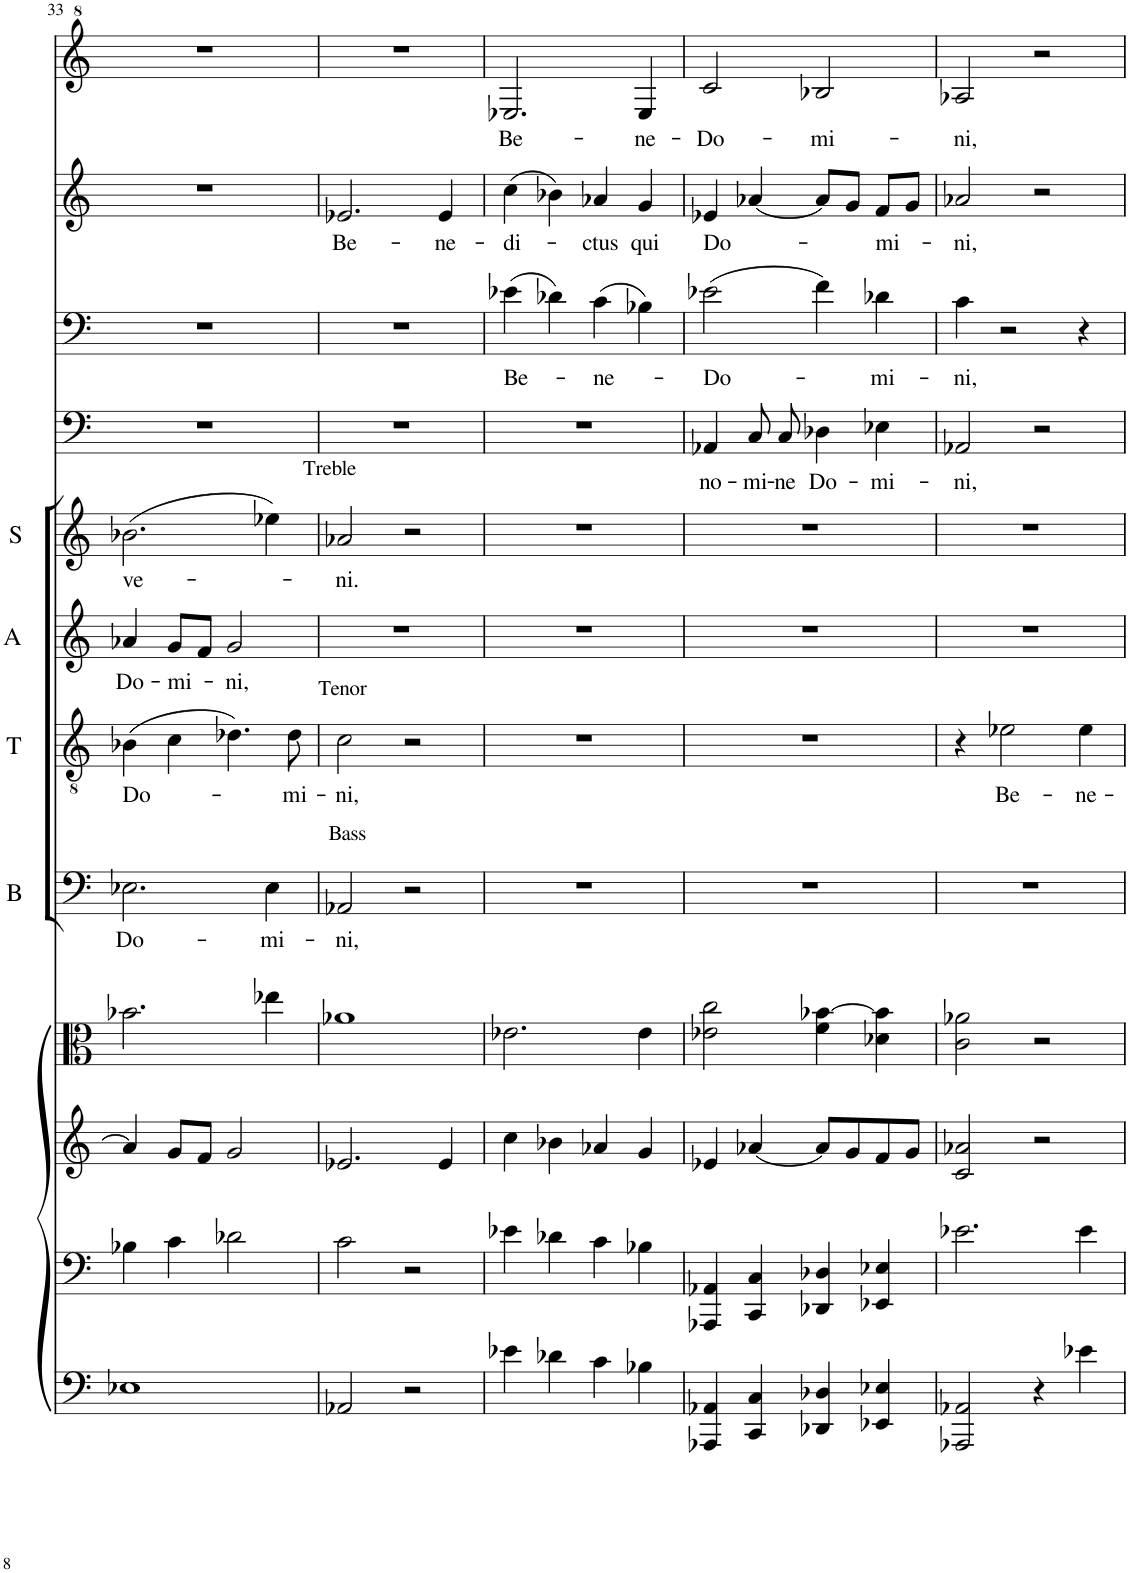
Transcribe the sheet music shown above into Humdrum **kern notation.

**kern	**kern	**kern	**kern	**kern	**text	**kern	**text	**kern	**text	**kern	**text	**kern	**text	**kern	**text	**kern	**text	**kern	**text
*part12	*part11	*part10	*part9	*part8	*part8	*part7	*part7	*part6	*part6	*part5	*part5	*part4	*part4	*part3	*part3	*part2	*part2	*part1	*part1
*staff12	*staff11	*staff10	*staff9	*staff8	*staff8	*staff7	*staff7	*staff6	*staff6	*staff5	*staff5	*staff4	*staff4	*staff3	*staff3	*staff2	*staff2	*staff1	*staff1
*I"Pauke	*I"Kontrabasse	*I"Synthesizer Strings-R2	*I"Bratschen	*I"Bass	*	*I"Tenor	*	*I"Alt	*	*I"Sopran	*	*I"Bass Solo	*	*I"Tenor Solo	*	*I"Alt Solo	*	*I"Sopran Solo	*
*	*	*I'Str	*	*I'B	*	*I'T	*	*I'A	*	*I'S	*	*	*	*	*	*	*	*	*
!!LO:PB:g=z
*clefF4	*clefF4	*clefG2	*clefC3	*clefF4	*	*clefGv2	*	*clefG2	*	*clefG2	*	*clefF4	*	*clefF4	*	*clefG2	*	*clefG^2	*
*	*	*	*	*	*	*ITrd7c12	*	*ITrd1c2	*	*	*	*	*	*	*	*ITrd4c7	*	*ITrd-7c-12	*
*k[]	*k[]	*k[]	*k[]	*k[]	*	*k[]	*	*k[]	*	*k[]	*	*k[]	*	*k[]	*	*k[]	*	*k[]	*
*M2/2	*M2/2	*M2/2	*M2/2	*M2/2	*	*M2/2	*	*M2/2	*	*M2/2	*	*M2/2	*	*M2/2	*	*M2/2	*	*M2/2	*
*met(c|)	*met(c|)	*met(c|)	*met(c|)	*met(c|)	*	*met(c|)	*	*met(c|)	*	*met(c|)	*	*met(c|)	*	*met(c|)	*	*met(c|)	*	*met(c|)	*
=33	=33	=33	=33	=33	=33	=33	=33	=33	=33	=33	=33	=33	=33	=33	=33	=33	=33	=33	=33
!	!	!	!	!	!LO:LY:b	!	!LO:LY:b	!	!LO:LY:b	!	!LO:LY:b	!	!	!	!	!	!	!	!
1E-X	4B-X\	4a-/]	2.b-X\	2.E-X\	Do-	(4B-X\	Do-	4a-X/	Do-	(2.b-X\	ve-	1r	.	1r	.	1r	.	1r	.
!	!	!	!	!	!	!	!	!	!LO:LY:b	!	!	!	!	!	!	!	!	!	!
.	4c\	8g/L	.	.	.	4c\	.	8g/L	-mi-	.	.	.	.	.	.	.	.	.	.
.	.	8f/J	.	.	.	.	.	8f/J	.	.	.	.	.	.	.	.	.	.	.
!	!	!	!	!	!	!	!	!	!LO:LY:b	!	!	!	!	!	!	!	!	!	!
.	2d-X\	2g/	.	.	.	4.d-X\)	.	2g/	-ni,	.	.	.	.	.	.	.	.	.	.
!	!	!	!	!	!LO:LY:b	!	!	!	!	!	!	!	!	!	!	!	!	!	!
.	.	.	4ee-X\	4E-\	-mi-	.	.	.	.	4ee-X\)	.	.	.	.	.	.	.	.	.
!	!	!	!	!	!	!	!LO:LY:b	!	!	!	!	!	!	!	!	!	!	!	!
.	.	.	.	.	.	8d-\	mi-	.	.	.	.	.	.	.	.	.	.	.	.
=34	=34	=34	=34	=34	=34	=34	=34	=34	=34	=34	=34	=34	=34	=34	=34	=34	=34	=34	=34
!	!	!	!	!	!	!	!	!	!	!LO:TX:a:t=Treble	!	!	!	!	!	!	!	!	!
!	!	!	!	!	!	!LO:TX:a:t=Tenor	!	!	!	!	!	!	!	!	!	!	!	!	!
!	!	!	!	!LO:TX:a:t=Bass	!	!	!	!	!	!	!	!	!	!	!	!	!	!	!
!	!	!	!	!	!LO:LY:b	!	!LO:LY:b	!	!	!	!LO:LY:b	!	!	!	!	!	!LO:LY:b	!	!
2AA-X/	2c\	2.e-X/	1a-X	2AA-X/	-ni,	2c\	-ni,	1r	.	2a-X/	ni.	1r	.	1r	.	2.e-X/	Be-	1r	.
2r	2r	.	.	2r	.	2r	.	.	.	2r	.	.	.	.	.	.	.	.	.
!	!	!	!	!	!	!	!	!	!	!	!	!	!	!	!	!	!LO:LY:b	!	!
.	.	4e-/	.	.	.	.	.	.	.	.	.	.	.	.	.	4e-/	-ne-	.	.
=35	=35	=35	=35	=35	=35	=35	=35	=35	=35	=35	=35	=35	=35	=35	=35	=35	=35	=35	=35
!	!	!	!	!	!	!	!	!	!	!	!	!	!	!	!LO:LY:b	!	!LO:LY:b	!	!LO:LY:b
4e-X\	4e-X\	4cc\	2.e-X\	1r	.	1r	.	1r	.	1r	.	1r	.	(4e-X\	Be-	(4cc\	-di-	2.e-X/	Be-
4d-X\	4d-X\	4b-X\	.	.	.	.	.	.	.	.	.	.	.	4d-X\)	.	4b-X\)	.	.	.
!	!	!	!	!	!	!	!	!	!	!	!	!	!	!	!LO:LY:b	!	!LO:LY:b	!	!
4c\	4c\	4a-X/	.	.	.	.	.	.	.	.	.	.	.	(4c\	-ne-	4a-X/	-ctus	.	.
!	!	!	!	!	!	!	!	!	!	!	!	!	!	!	!	!	!LO:LY:b	!	!LO:LY:b
4B-X\	4B-X\	4g/	4e-\	.	.	.	.	.	.	.	.	.	.	4B-X\)	.	4g/	qui	4e-/	-ne-
=36	=36	=36	=36	=36	=36	=36	=36	=36	=36	=36	=36	=36	=36	=36	=36	=36	=36	=36	=36
!	!	!	!	!	!	!	!	!	!	!	!	!	!LO:LY:b	!	!LO:LY:b	!	!LO:LY:b	!	!LO:LY:b
4AAA-X/ 4AA-X/	4AAA-X/ 4AA-X/	4e-X/	2e-X\ 2cc\	1r	.	1r	.	1r	.	1r	.	4AA-X/	no-	(2e-X\	Do-	4e-X/	Do-	2cc/	Do-
!	!	!	!	!	!	!	!	!	!	!	!	!	!LO:LY:b	!	!	!	!	!	!
4CC/ 4C/	4CC/ 4C/	[4a-X/	.	.	.	.	.	.	.	.	.	8C/L	-mi-	.	.	[4a-X/	.	.	.
!	!	!	!	!	!	!	!	!	!	!	!	!	!LO:LY:b	!	!	!	!	!	!
.	.	.	.	.	.	.	.	.	.	.	.	8C/J	-ne	.	.	.	.	.	.
!	!	!	!	!	!	!	!	!	!	!	!	!	!LO:LY:b	!	!	!	!	!	!LO:LY:b
4DD-X/ 4D-X/	4DD-X/ 4D-X/	8a-/L]	4f\ [4b-X\	.	.	.	.	.	.	.	.	4D-X\	Do-	4f\)	.	8a-/L]	.	2b-X/	-mi-
.	.	8g/	.	.	.	.	.	.	.	.	.	.	.	.	.	8g/J	.	.	.
!	!	!	!	!	!	!	!	!	!	!	!	!	!LO:LY:b	!	!LO:LY:b	!	!LO:LY:b	!	!
4EE-X/ 4E-X/	4EE-X/ 4E-X/	8f/	4d-X\ 4b-\]	.	.	.	.	.	.	.	.	4E-X\	-mi-	4d-X\	-mi-	8f/L	-mi-	.	.
.	.	8g/J	.	.	.	.	.	.	.	.	.	.	.	.	.	8g/J	.	.	.
=37	=37	=37	=37	=37	=37	=37	=37	=37	=37	=37	=37	=37	=37	=37	=37	=37	=37	=37	=37
!	!	!	!	!	!	!	!	!	!	!	!	!	!LO:LY:b	!	!LO:LY:b	!	!LO:LY:b	!	!LO:LY:b
2AAA-X/ 2AA-X/	2.e-X\	2c/ 2a-X/	2c\ 2a-X\	1r	.	4r	.	1r	.	1r	.	2AA-X/	-ni,	4c\	-ni,	2a-X/	-ni,	2a-X/	-ni,
!	!	!	!	!	!	!	!LO:LY:b	!	!	!	!	!	!	!	!	!	!	!	!
.	.	.	.	.	.	2e-X\	Be-	.	.	.	.	.	.	2r	.	.	.	.	.
4r	.	2r	2r	.	.	.	.	.	.	.	.	2r	.	.	.	2r	.	2r	.
!	!	!	!	!	!	!	!LO:LY:b	!	!	!	!	!	!	!	!	!	!	!	!
4e-X\	4e-\	.	.	.	.	4e-\	-ne-	.	.	.	.	.	.	4r	.	.	.	.	.
=	=	=	=	=	=	=	=	=	=	=	=	=	=	=	=	=	=	=	=
*-	*-	*-	*-	*-	*-	*-	*-	*-	*-	*-	*-	*-	*-	*-	*-	*-	*-	*-	*-
